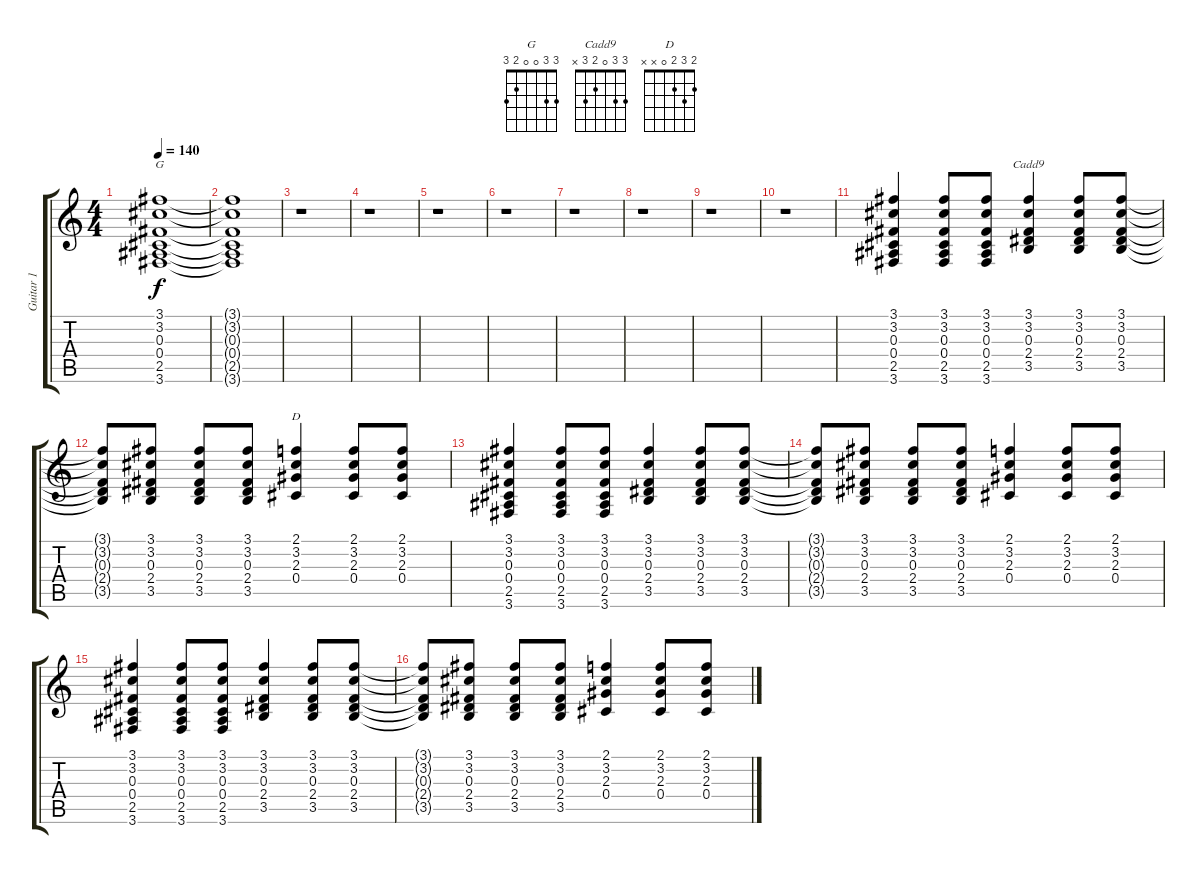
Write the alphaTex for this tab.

\track ("Guitar 1" "Guitar 1") {instrument acousticguitarnylon}
\staff {score tabs}
\tuning (Eb4 Bb3 Gb3 Db3 Ab2 Eb2) {hide}
\chord ("G" 3 3 0 0 2 3)
\chord ("Cadd9" 3 3 0 2 3 x)
\chord ("D" 2 3 2 0 x x)
\ts (4 4)
\tempo 140
\clef g2
\ks c
(3.1 3.2 0.3 0.4 2.5 3.6).1{ch "G" dy f} |
(3.1{t} 3.2{t} 0.3{t} 0.4{t} 2.5{t} 3.6{t}).1 |
r.1 |
r.1 |
r.1 |
r.1 |
r.1 |
r.1 |
r.1 |
r.1 |
(3.1 3.2 0.3 0.4 2.5 3.6).4 (3.1 3.2 0.3 0.4 2.5 3.6).8 (3.1 3.2 0.3 0.4 2.5 3.6).8 (3.1 3.2 0.3 2.4 3.5).4{ch "Cadd9"} (3.1 3.2 0.3 2.4 3.5).8 (3.1 3.2 0.3 2.4 3.5).8 |
(3.1{t} 3.2{t} 0.3{t} 2.4{t} 3.5{t}).8 (3.1 3.2 0.3 2.4 3.5).8 (3.1 3.2 0.3 2.4 3.5).8 (3.1 3.2 0.3 2.4 3.5).8 (2.1 3.2 2.3 0.4).4{ch "D"} (2.1 3.2 2.3 0.4).8 (2.1 3.2 2.3 0.4).8 |
(3.1 3.2 0.3 0.4 2.5 3.6).4 (3.1 3.2 0.3 0.4 2.5 3.6).8 (3.1 3.2 0.3 0.4 2.5 3.6).8 (3.1 3.2 0.3 2.4 3.5).4 (3.1 3.2 0.3 2.4 3.5).8 (3.1 3.2 0.3 2.4 3.5).8 |
(3.1{t} 3.2{t} 0.3{t} 2.4{t} 3.5{t}).8 (3.1 3.2 0.3 2.4 3.5).8 (3.1 3.2 0.3 2.4 3.5).8 (3.1 3.2 0.3 2.4 3.5).8 (2.1 3.2 2.3 0.4).4 (2.1 3.2 2.3 0.4).8 (2.1 3.2 2.3 0.4).8 |
(3.1 3.2 0.3 0.4 2.5 3.6).4 (3.1 3.2 0.3 0.4 2.5 3.6).8 (3.1 3.2 0.3 0.4 2.5 3.6).8 (3.1 3.2 0.3 2.4 3.5).4 (3.1 3.2 0.3 2.4 3.5).8 (3.1 3.2 0.3 2.4 3.5).8 |
(3.1{t} 3.2{t} 0.3{t} 2.4{t} 3.5{t}).8 (3.1 3.2 0.3 2.4 3.5).8 (3.1 3.2 0.3 2.4 3.5).8 (3.1 3.2 0.3 2.4 3.5).8 (2.1 3.2 2.3 0.4).4 (2.1 3.2 2.3 0.4).8 (2.1 3.2 2.3 0.4).8
